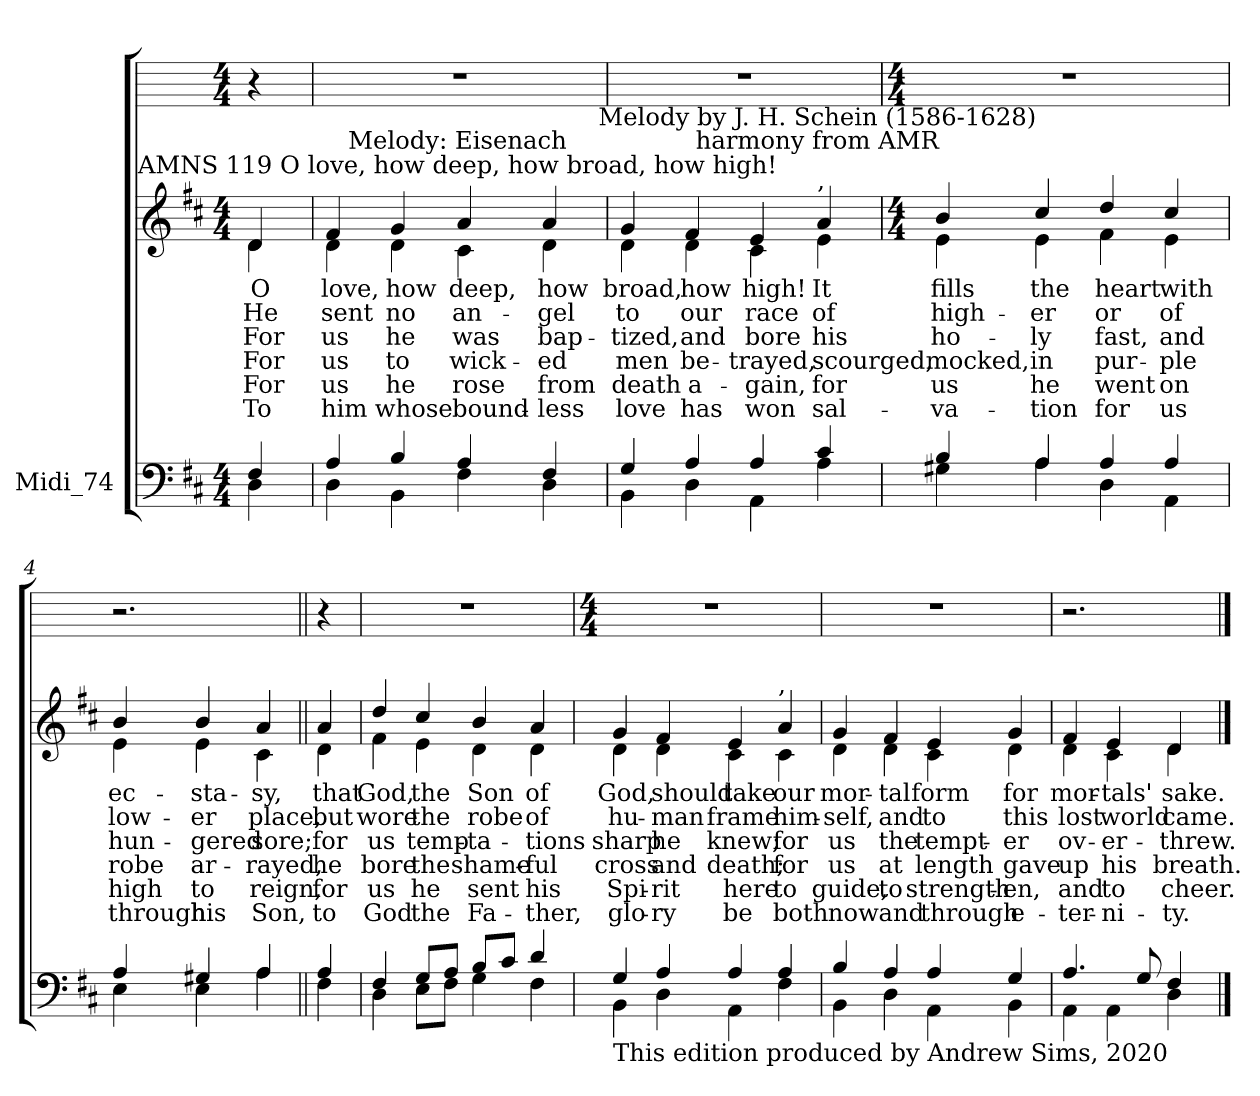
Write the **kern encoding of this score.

**kern	**kern	**text	**text	**text	**text	**text	**text	**kern
*part3	*part2	*part2	*part2	*part2	*part2	*part2	*part2	*part1
*staff3	*staff2	*staff2	*staff2	*staff2	*staff2	*staff2	*staff2	*staff1
*I"Midi_74	*	*	*	*	*	*	*	*
*clefF4	*clefG2	*	*	*	*	*	*	*
*k[f#c#]	*k[f#c#]	*	*	*	*	*	*	*
*D:	*D:	*	*	*	*	*	*	*
*M4/4	*M4/4	*	*	*	*	*	*	*M4/4
=	=	=	=	=	=	=	=	=
*^	*	*	*	*	*	*	*	*
!	!	!LO:TX:a:cj:t=Thomas à Kempis? (c. 1379-1471)\ntr. Benjamin Webb (1819-1885)	!	!	!	!	!	!	!
!	!	!	!LO:LY:b	!LO:LY:b	!LO:LY:b	!LO:LY:b	!LO:LY:b	!LO:LY:b	!
*	*	*^	*	*	*	*	*	*	*
4F#/	4D\	4d/	4d\	O	He	For	For	For	To	4r
=1	=1	=1	=1	=1	=1	=1	=1	=1	=1	=1
!	!	!	!	!LO:LY:b	!LO:LY:b	!LO:LY:b	!LO:LY:b	!LO:LY:b	!LO:LY:b	!
4A/	4D\	4f#/	4d\	love,	sent	us	us	us	him	1r
!	!	!	!	!LO:LY:b	!LO:LY:b	!LO:LY:b	!LO:LY:b	!LO:LY:b	!LO:LY:b	!
4B/	4BB\	4g/	4d\	how	no	he	to	he	whose	.
!	!	!LO:TX:a:cj:t=AMNS 119 O love, how deep, how broad, how high!	!	!	!	!	!	!	!	!
!	!	!LO:TX:a:cj:t=Melody&colon; Eisenach	!	!	!	!	!	!	!	!
!	!	!	!	!LO:LY:b	!LO:LY:b	!LO:LY:b	!LO:LY:b	!LO:LY:b	!LO:LY:b	!
4A/	4F#\	4a/	4c#\	deep,	an-	-was	wick-	-rose	bound-	.
!	!	!	!	!LO:LY:b	!LO:LY:b	!LO:LY:b	!LO:LY:b	!LO:LY:b	!LO:LY:b	!
4F#/	4D\	4a/	4d\	-how	gel	bap-	-ed	from	less	.
=2	=2	=2	=2	=2	=2	=2	=2	=2	=2	=2
!	!	!	!	!LO:LY:b	!LO:LY:b	!LO:LY:b	!LO:LY:b	!LO:LY:b	!LO:LY:b	!
4G/	4BB\	4g/	4d\	broad,	to	tized,	men	death	love	1r
!	!	!	!	!LO:LY:b	!LO:LY:b	!LO:LY:b	!LO:LY:b	!LO:LY:b	!LO:LY:b	!
4A/	4D\	4f#/	4d\	how	our	and	be-	-a-	-has	.
!	!	!	!	!LO:LY:b	!LO:LY:b	!LO:LY:b	!LO:LY:b	!LO:LY:b	!LO:LY:b	!
4A/	4AA\	4e/	4c#\	high!	race	bore	trayed,	gain,	won	.
!	!	!LO:TX:a:t=,	!	!	!	!	!	!	!	!
!	!	!LO:TX:a:cj:t=Melody by J. H. Schein (1586-1628)\nharmony from AMR	!	!	!	!	!	!	!	!
!	!	!	!	!LO:LY:b	!LO:LY:b	!LO:LY:b	!LO:LY:b	!LO:LY:b	!LO:LY:b	!
4c#/	4A\	4a/	4e\	It	of	his	scourged,	for	sal-	.
!!LO:LB:g=z
=3	=3	=3	=3	=3	=3	=3	=3	=3	=3	=3
*	*	*M4/4	*	*	*	*	*	*	*	*M4/4
!	!	!	!	!LO:LY:b	!LO:LY:b	!LO:LY:b	!LO:LY:b	!LO:LY:b	!LO:LY:b	!
4B/	4G#X\	4b/	4e\	-fills	high-	-ho-	-mocked,	us	va-	1r
!	!	!	!	!LO:LY:b	!LO:LY:b	!LO:LY:b	!LO:LY:b	!LO:LY:b	!LO:LY:b	!
4A/	4A\	4cc#/	4e\	-the	er	ly	in	he	tion	.
!	!	!	!	!LO:LY:b	!LO:LY:b	!LO:LY:b	!LO:LY:b	!LO:LY:b	!LO:LY:b	!
4A/	4D\	4dd/	4f#\	heart	or	fast,	pur-	-went	for	.
!	!	!	!	!LO:LY:b	!LO:LY:b	!LO:LY:b	!LO:LY:b	!LO:LY:b	!LO:LY:b	!
4A/	4AA\	4cc#/	4e\	with	of	and	ple	on	us	.
=4	=4	=4	=4	=4	=4	=4	=4	=4	=4	=4
!	!	!	!	!LO:LY:b	!LO:LY:b	!LO:LY:b	!LO:LY:b	!LO:LY:b	!LO:LY:b	!
4A/	4E\	4b/	4e\	ec-	-low-	-hun-	-robe	high	through	2.r
!	!	!	!	!LO:LY:b	!LO:LY:b	!LO:LY:b	!LO:LY:b	!LO:LY:b	!LO:LY:b	!
4G#X/	4E\	4b/	4e\	sta-	-er	gered	ar-	-to	his	.
!	!	!	!	!LO:LY:b	!LO:LY:b	!LO:LY:b	!LO:LY:b	!LO:LY:b	!LO:LY:b	!
4A/	4A\	4a/	4c#\	sy,	place,	sore;	rayed,	reign,	Son,	.
=5||	=5||	=5||	=5||	=5||	=5||	=5||	=5||	=5||	=5||	=5||
!	!	!	!	!LO:LY:b	!LO:LY:b	!LO:LY:b	!LO:LY:b	!LO:LY:b	!LO:LY:b	!
4A/	4F#\	4a/	4d\	that	but	for	he	for	to	4r
=6	=6	=6	=6	=6	=6	=6	=6	=6	=6	=6
!	!	!	!	!LO:LY:b	!LO:LY:b	!LO:LY:b	!LO:LY:b	!LO:LY:b	!LO:LY:b	!
4F#/	4D\	4dd/	4f#\	God,	wore	us	bore	us	God	1r
!	!	!	!	!LO:LY:b	!LO:LY:b	!LO:LY:b	!LO:LY:b	!LO:LY:b	!LO:LY:b	!
8G/L	8E\L	4cc#/	4e\	the	the	temp-	-the	he	the	.
8A/J	8F#\J	.	.	.	.	.	.	.	.	.
!	!	!	!	!LO:LY:b	!LO:LY:b	!LO:LY:b	!LO:LY:b	!LO:LY:b	!LO:LY:b	!
8B/L	4G\	4b/	4d\	Son	robe	ta-	-shame-	-sent	Fa-	.
8c#/J	.	.	.	.	.	.	.	.	.	.
!	!	!	!	!LO:LY:b	!LO:LY:b	!LO:LY:b	!LO:LY:b	!LO:LY:b	!LO:LY:b	!
4d/	4F#\	4a/	4d\	-of	of	tions	ful	his	ther,	.
!!LO:LB:g=z
=7	=7	=7	=7	=7	=7	=7	=7	=7	=7	=7
*	*	*	*	*	*	*	*	*	*	*M4/4
!LO:TX:b:t=This edition produced by Andrew Sims, 2020	!	!	!	!	!	!	!	!	!	!
!	!	!	!	!LO:LY:b	!LO:LY:b	!LO:LY:b	!LO:LY:b	!LO:LY:b	!LO:LY:b	!
4G/	4BB\	4g/	4d\	God,	hu-	-sharp	cross	Spi-	-glo-	1r
!	!	!	!	!LO:LY:b	!LO:LY:b	!LO:LY:b	!LO:LY:b	!LO:LY:b	!LO:LY:b	!
4A/	4D\	4f#/	4d\	-should	man	he	and	rit	ry	.
!	!	!	!	!LO:LY:b	!LO:LY:b	!LO:LY:b	!LO:LY:b	!LO:LY:b	!LO:LY:b	!
4A/	4AA\	4e/	4c#\	take	frame	knew;	death;	here	be	.
!	!	!LO:TX:a:t=,	!	!	!	!	!	!	!	!
!	!	!	!	!LO:LY:b	!LO:LY:b	!LO:LY:b	!LO:LY:b	!LO:LY:b	!LO:LY:b	!
4A/	4F#\	4a/	4c#\	our	him-	-for	for	to	both	.
=8	=8	=8	=8	=8	=8	=8	=8	=8	=8	=8
!	!	!	!	!LO:LY:b	!LO:LY:b	!LO:LY:b	!LO:LY:b	!LO:LY:b	!LO:LY:b	!
4B/	4BB\	4g/	4d\	mor-	-self,	us	us	guide,	now	1r
!	!	!	!	!LO:LY:b	!LO:LY:b	!LO:LY:b	!LO:LY:b	!LO:LY:b	!LO:LY:b	!
4A/	4D\	4f#/	4d\	tal	and	the	at	to	and	.
!	!	!	!	!LO:LY:b	!LO:LY:b	!LO:LY:b	!LO:LY:b	!LO:LY:b	!LO:LY:b	!
4A/	4AA\	4e/	4c#\	form	to	tempt-	-length	strength-	-through	.
!	!	!	!	!LO:LY:b	!LO:LY:b	!LO:LY:b	!LO:LY:b	!LO:LY:b	!LO:LY:b	!
4G/	4BB\	4g/	4d\	for	this	er	gave	en,	e-	.
=9	=9	=9	=9	=9	=9	=9	=9	=9	=9	=9
!	!	!	!	!LO:LY:b	!LO:LY:b	!LO:LY:b	!LO:LY:b	!LO:LY:b	!LO:LY:b	!
4.A/	4AA\	4f#/	4d\	-mor-	-lost	ov-	-up	and	ter-	2.r
!	!	!	!	!LO:LY:b	!LO:LY:b	!LO:LY:b	!LO:LY:b	!LO:LY:b	!LO:LY:b	!
.	4AA\	4e/	4c#\	-tals'	world	er-	-his	to	ni-	.
8G/	.	.	.	.	.	.	.	.	.	.
!	!	!	!	!LO:LY:b	!LO:LY:b	!LO:LY:b	!LO:LY:b	!LO:LY:b	!LO:LY:b	!
4F#/	4D\	4d/	4d\	-sake.	came.	threw.	breath.	cheer.	ty.	.
*v	*v	*	*	*	*	*	*	*	*	*
*	*v	*v	*	*	*	*	*	*	*
==	==	==	==	==	==	==	==	==
*-	*-	*-	*-	*-	*-	*-	*-	*-
